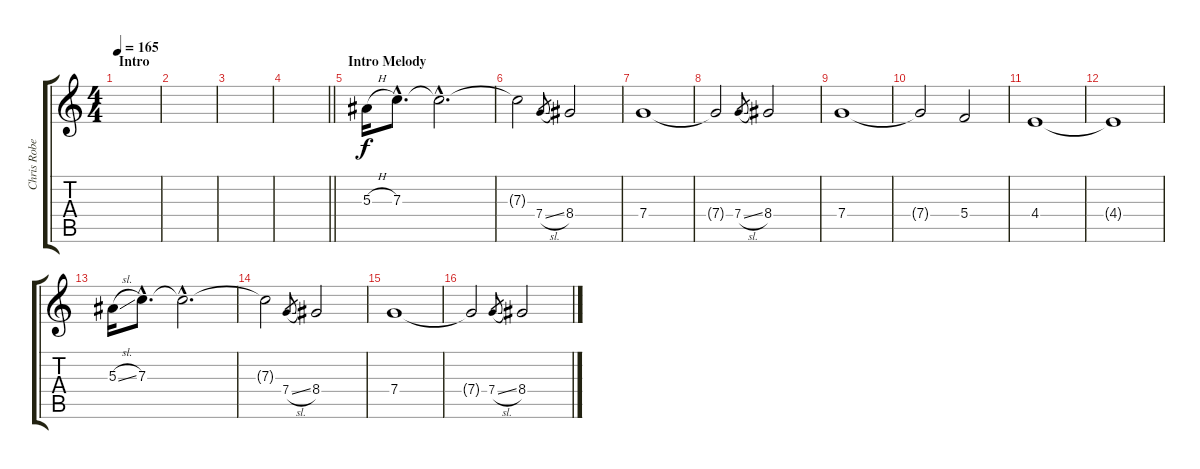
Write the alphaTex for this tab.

\track ("Chris Robertson" "Chris Robe") {instrument distortionguitar}
\staff {score tabs}
\tuning (D4 A3 F3 C3 G2 C2) {hide}
\ts (4 4)
\section ("" "Intro")
\tempo 165
\clef g2
\ks c
|
|
|
\barLineRight lightlight
|
\section ("" "Intro Melody")
5.3{h}.16 7.3{hac}.8{d} 7.3{hac t}.2{d} |
7.3{t}.2 7.4{sl}.8{gr} 8.4.2 |
7.4.1 |
7.4{t}.2 7.4{sl}.8{gr} 8.4.2 |
7.4.1 |
7.4{t}.2 5.4.2 |
4.4.1 |
4.4{t}.1 |
5.3{sl}.16 7.3{hac}.8{d} 7.3{hac t}.2{d} |
7.3{t}.2 7.4{sl}.8{gr} 8.4.2 |
7.4.1 |
7.4{t}.2 7.4{sl}.8{gr} 8.4.2
